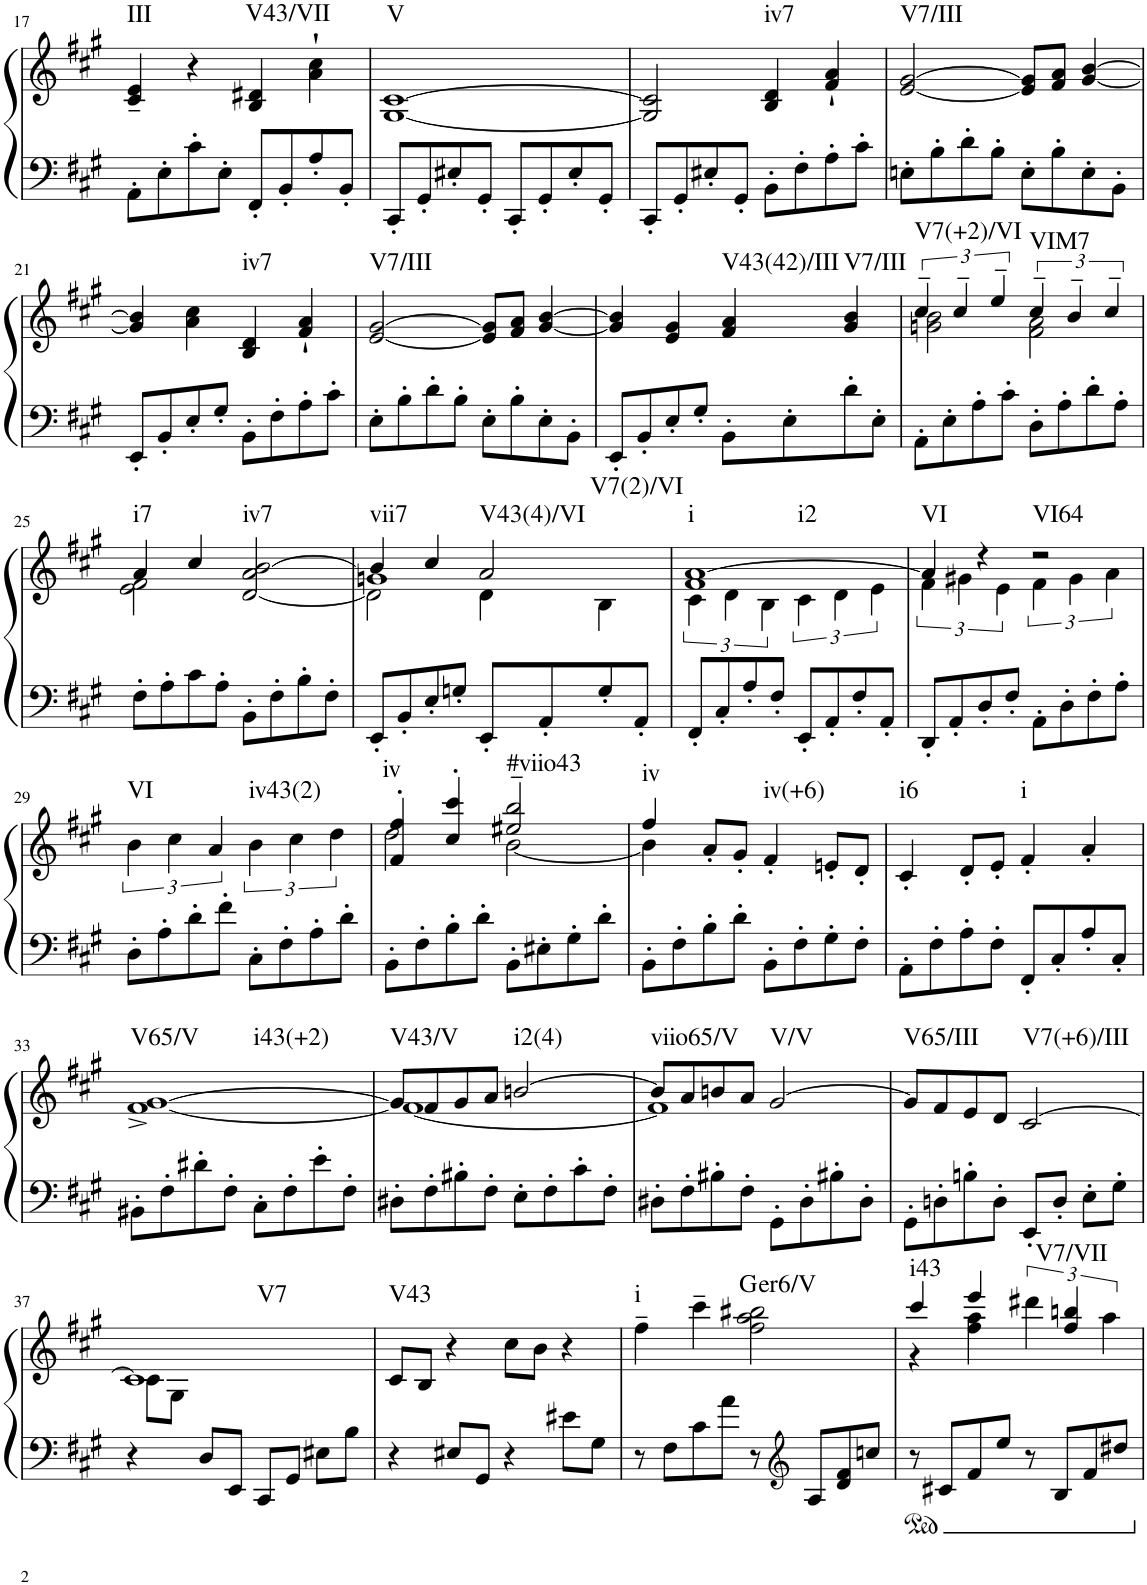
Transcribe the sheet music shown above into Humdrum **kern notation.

**kern	**kern	**harte
*part1	*part1	*part1
*staff2	*staff1	*
*I"Piano	*	*
*I'Pno.	*	*
!!LO:PB:g=z
*clefF4	*clefG2	*
*k[f#c#g#]	*k[f#c#g#]	*
*M4/4	*M4/4	*
*met(c)	*met(c)	*
=17	=17	=17
!	!	!LO:H:kt=III
8AA'\L	4c#/~ 4e/~	N
8E'\	.	.
8c#'\	4r	.
8E'\J	.	.
!	!	!LO:H:kt=V43/VII
8FF#'/L	4B/ 4d#X/	N
8BB'/	.	.
8A'/	4a\` 4cc#\`	.
8BB'/J	.	.
=18	=18	=18
!	!	!LO:H:kt=V
8CC#'/L	[1G# [1c#	N
8GG#'/	.	.
8E#X'/	.	.
8GG#'/J	.	.
8CC#'/L	.	.
8GG#'/	.	.
8E#'/	.	.
8GG#'/J	.	.
=19	=19	=19
8CC#'/L	2G#/] 2c#/]	.
8GG#'/	.	.
8E#X'/	.	.
8GG#'/J	.	.
!	!	!LO:H:kt=iv7
8BB'\L	4B/ 4d/	N
8F#'\	.	.
8A'\	4f#/` 4a/`	.
8c#'\J	.	.
=20	=20	=20
!	!	!LO:H:kt=V7/III
8En'\L	[2e/ [2g#/	N
8B'\	.	.
8d'\	.	.
8B'\J	.	.
8E'\L	8e/] 8g#/]L	.
8B'\	8f#/ 8a/J	.
8E'\	[4g#/ [4b/	.
8BB'\J	.	.
!!LO:LB:g=z
=21	=21	=21
8EE'/L	4g#/] 4b/]	.
8BB'/	.	.
8E'/	4a\ 4cc#\	.
8G#'/J	.	.
!	!	!LO:H:kt=iv7
8BB'\L	4B/ 4d/	N
8F#'\	.	.
8A'\	4f#/` 4a/`	.
8c#'\J	.	.
=22	=22	=22
!	!	!LO:H:kt=V7/III
8E'\L	[2e/ [2g#/	N
8B'\	.	.
8d'\	.	.
8B'\J	.	.
8E'\L	8e/] 8g#/]L	.
8B'\	8f#/ 8a/J	.
8E'\	[4g#/ [4b/	.
8BB'\J	.	.
=23	=23	=23
8EE'/L	4g#/] 4b/]	.
8BB'/	.	.
8E'/	4e/ 4g#/	.
8G#'/J	.	.
!	!	!LO:H:kt=V43(42)/III
8BB'\L	4f#/ 4a/	N
8E'\	.	.
!	!	!LO:H:kt=V7/III
8d'\	4g#/ 4b/	N
8E'\J	.	.
=24	=24	=24
*	*^	*
!	!	!	!LO:H:kt=V7(+2)/VI
8AA'\L	6cc#~/	2gn\ 2b\	N
8E'\	.	.	.
.	6cc#~/	.	.
8A'\	.	.	.
.	6ee~/	.	.
8c#'\J	.	.	.
!	!	!	!LO:H:kt=VIM7
8D'\L	6cc#~/	2f#\ 2a\	N
8A'\	.	.	.
.	6b~/	.	.
8d'\	.	.	.
.	6cc#~/	.	.
8A'\J	.	.	.
!!LO:LB:g=z	!!
=25	=25	=25	=25
!	!	!	!LO:H:kt=i7
8F#'\L	4a/	2e\ 2f#\	N
8A'\	.	.	.
8c#\	4cc#/	.	.
8A'\J	.	.	.
!	!	!	!LO:H:kt=iv7
8BB'\L	[2d/ 2a/ [2b/	2ryy	N
8F#'\	.	.	.
8B'\	.	.	.
8F#'\J	.	.	.
=26	=26	=26	=26
*	*	*^	*
!	!	!	!	!LO:H:kt=vii7
8EE'/L	4b/]	1gn	2d\]	N
8BB'/	.	.	.	.
8E'/	4cc#/	.	.	.
8Gn'/J	.	.	.	.
!	!	!	!	!LO:H:n=1:kt=V43(4)/VI
!	!	!	!	!LO:H:n=2:kt=V7(2)/VI
8EE'/L	2a/	.	4d\	N N
8AA'/	.	.	.	.
8G'/	.	.	4B\	.
8AA'/J	.	.	.	.
*	*	*v	*v	*
=27	=27	=27	=27
!	!	!	!LO:H:n=1:kt=i
!	!	!	!LO:H:n=2:kt=i2
8FF#'/L	1f# [1a	6c#\	N N
8C#'/	.	.	.
.	.	6d\	.
8A'/	.	.	.
.	.	6B\	.
8F#'/J	.	.	.
8EE'/L	.	6c#\	.
8AA'/	.	.	.
.	.	6d\	.
8F#'/	.	.	.
.	.	6e\	.
8AA'/J	.	.	.
=28	=28	=28	=28
!	!	!	!LO:H:kt=VI
8DD'/L	4a/]	6f#\	N
8AA'/	.	.	.
.	.	6g#X\	.
8D'/	4r	.	.
.	.	6e\	.
8F#'/J	.	.	.
!	!	!	!LO:H:kt=VI64
8AA'\L	2r	6f#\	N
8D'\	.	.	.
.	.	6g#\	.
8F#'\	.	.	.
.	.	6a\	.
8A'\J	.	.	.
*	*v	*v	*
!!LO:LB:g=z
=29	=29	=29
!	!	!LO:H:kt=VI
8D'\L	6b\	N
8A'\	.	.
.	6cc#\	.
8d'\	.	.
.	6a/	.
8f#'\J	.	.
!	!	!LO:H:kt=iv43(2)
8C#'\L	6b\	N
8F#'\	.	.
.	6cc#\	.
8A'\	.	.
.	6dd\	.
8d'\J	.	.
=30	=30	=30
*	*^	*
!	!	!	!LO:H:kt=iv
8BB'\L	4f#/' 4ff#/'	2dd\	N
8F#'\	.	.	.
8B'\	4cc#/' 4ccc#/'	.	.
8d'\J	.	.	.
!	!	!	!LO:H:kt=#viio43
8BB'\L	2ee#X/~ 2bb/~	[2b\	N
8E#X'\	.	.	.
8G#'\	.	.	.
8d'\J	.	.	.
=31	=31	=31	=31
!	!	!	!LO:H:kt=iv
8BB'\L	4ff#/	4b\]	N
8F#'\	.	.	.
8B'\	8a'/L	4ryy	.
8d'\J	8g#'/J	.	.
!	!	!	!LO:H:kt=iv(+6)
8BB'\L	4f#'/	2ryy	N
8F#'\	.	.	.
8G#'\	8en'/L	.	.
8F#'\J	8d'/J	.	.
*	*v	*v	*
=32	=32	=32
!	!	!LO:H:kt=i6
8AA'\L	4c#'/	N
8F#'\	.	.
8A'\	8d'/L	.
8F#'\J	8e'/J	.
!	!	!LO:H:kt=i
8FF#'/L	4f#'/	N
8C#'/	.	.
8A'/	4a'/	.
8C#'/J	.	.
!!LO:LB:g=z
=33	=33	=33
!	!	!LO:H:n=1:kt=V65/V
!	!	!LO:H:n=2:kt=i43(+2)
8BB#X'\L	[1f#^ [1g#^	N N
8F#'\	.	.
8d#X'\	.	.
8F#'\J	.	.
8C#'\L	.	.
8F#'\	.	.
8e'\	.	.
8F#'\J	.	.
=34	=34	=34
*	*^	*
!	!	!	!LO:H:kt=V43/V
8D#X'\L	8g#/L]	1f#_	N
8F#'\	8f#/	.	.
8B#X'\	8g#/	.	.
8F#'\J	8a/J	.	.
!	!	!	!LO:H:kt=i2(4)
8E'\L	[2bn/	.	N
8F#'\	.	.	.
8c#'\	.	.	.
8F#'\J	.	.	.
=35	=35	=35	=35
!	!	!	!LO:H:kt=viio65/V
8D#X'\L	8b/L]	1f#]	N
8F#'\	8a/	.	.
8B#X'\	8bn/	.	.
8F#'\J	8a/J	.	.
!	!	!	!LO:H:kt=V/V
8GG#'\L	[2g#/	.	N
8D#'\	.	.	.
8B#X'\	.	.	.
8D#'\J	.	.	.
*	*v	*v	*
=36	=36	=36
!	!	!LO:H:kt=V65/III
8GG#'\L	8g#/L]	N
8Dn'\	8f#/	.
8Bn'\	8e/	.
8D'\J	8d/J	.
!	!	!LO:H:kt=V7(+6)/III
8EE'/L	[2c#/	N
8D'/J	.	.
8E'\L	.	.
8G#'\J	.	.
!!LO:LB:g=z
=37	=37	=37
*	*^	*
!	!	!	!LO:H:kt=V7
4r	1c#]	8c#\L	N
.	.	8G#\J	.
8D/L	.	4ryy	.
8EE/J	.	.	.
8CC#/L	.	2ryy	.
8GG#/J	.	.	.
8E#X\L	.	.	.
8B\J	.	.	.
*	*v	*v	*
=38	=38	=38
!	!	!LO:H:kt=V43
4r	8c#/L	N
.	8B/J	.
8E#X/L	4r	.
8GG#/J	.	.
4r	8cc#\L	.
.	8b\J	.
8e#X\L	4r	.
8G#\J	.	.
=39	=39	=39
!	!	!LO:H:kt=i
8r	4ff#~\	N
8F#\L	.	.
8c#\	4ccc#~\	.
8a\J	.	.
!	!	!LO:H:kt=er
8r	2ff#\ 2aa\ 2bb#X\	.
*clefG2	*	*
8A/L	.	.
8d/ 8f#/	.	.
8ccn/J	.	.
=40	=40	=40
*	*^	*
!	!	!	!LO:H:kt=i43
8r	4ccc#/	4r	N
8c#X/L	.	.	.
8f#/	4eee/	4ff#\ 4aa\	.
8ee/J	.	.	.
!	!	!	!LO:H:kt=V7/VII
8r	6ddd#X\	2ryy	N
8B/L	.	.	.
.	6ff#/ 6bbn/	.	.
8f#/	.	.	.
.	6aa\	.	.
8dd#X/J	.	.	.
*	*v	*v	*
=	=	=
*-	*-	*-
